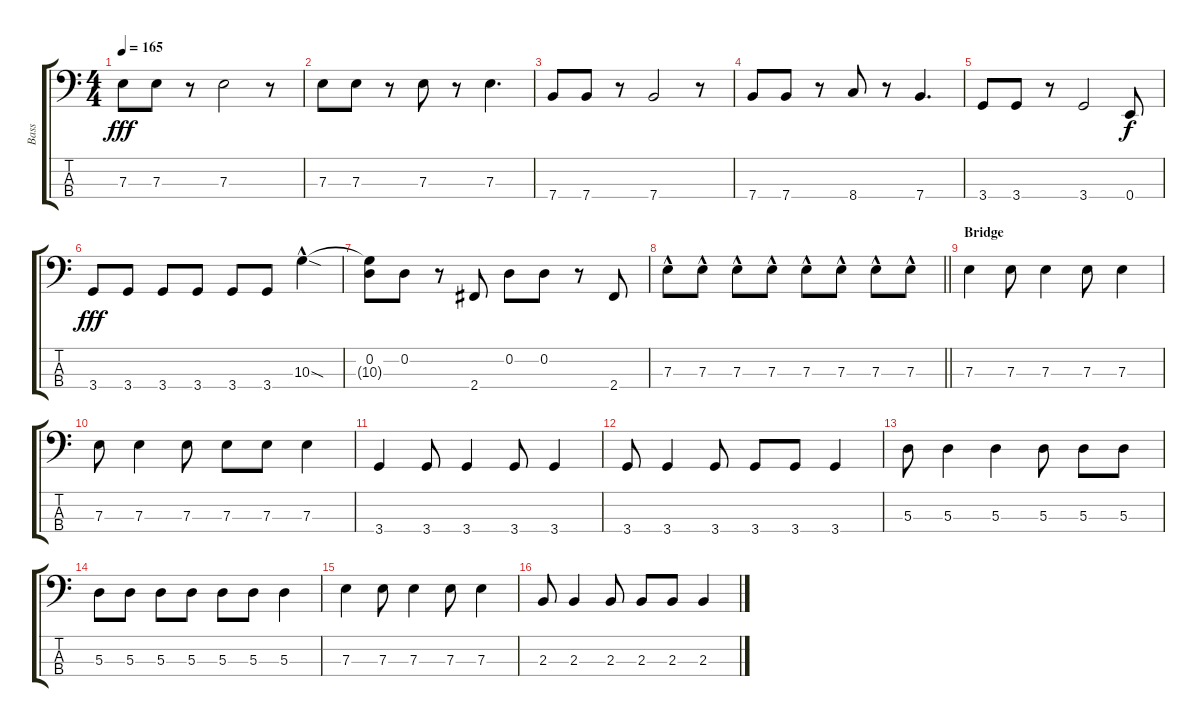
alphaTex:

\track ("Bass" "Bass") {instrument synthbass2}
\staff {score tabs}
\tuning (G2 D2 A1 E1) {hide}
\ts (4 4)
\tempo 165
\clef f4
\ks c
7.3.8{dy fff} 7.3.8 r.8 7.3.2 r.8 |
7.3.8 7.3.8 r.8 7.3.8 r.8 7.3.4{d} |
7.4.8 7.4.8 r.8 7.4.2 r.8 |
7.4.8 7.4.8 r.8 8.4.8 r.8 7.4.4{d} |
3.4.8 3.4.8 r.8 3.4.2 0.4.8{dy f} |
3.4.8{dy fff} 3.4.8 3.4.8 3.4.8 3.4.8 3.4.8 10.3{sod hac}.4 |
(0.2 10.3{t}).8 0.2.8 r.8 2.4.8 0.2.8 0.2.8 r.8 2.4.8 |
\barLineRight lightlight
7.3{hac}.8 7.3{hac}.8 7.3{hac}.8 7.3{hac}.8 7.3{hac}.8 7.3{hac}.8 7.3{hac}.8 7.3{hac}.8 |
\section ("" "Bridge")
7.3.4 7.3.8 7.3.4 7.3.8 7.3.4 |
7.3.8 7.3.4 7.3.8 7.3.8 7.3.8 7.3.4 |
3.4.4 3.4.8 3.4.4 3.4.8 3.4.4 |
3.4.8 3.4.4 3.4.8 3.4.8 3.4.8 3.4.4 |
5.3.8 5.3.4 5.3.4 5.3.8 5.3.8 5.3.8 |
5.3.8 5.3.8 5.3.8 5.3.8 5.3.8 5.3.8 5.3.4 |
7.3.4 7.3.8 7.3.4 7.3.8 7.3.4 |
2.3.8 2.3.4 2.3.8 2.3.8 2.3.8 2.3.4
